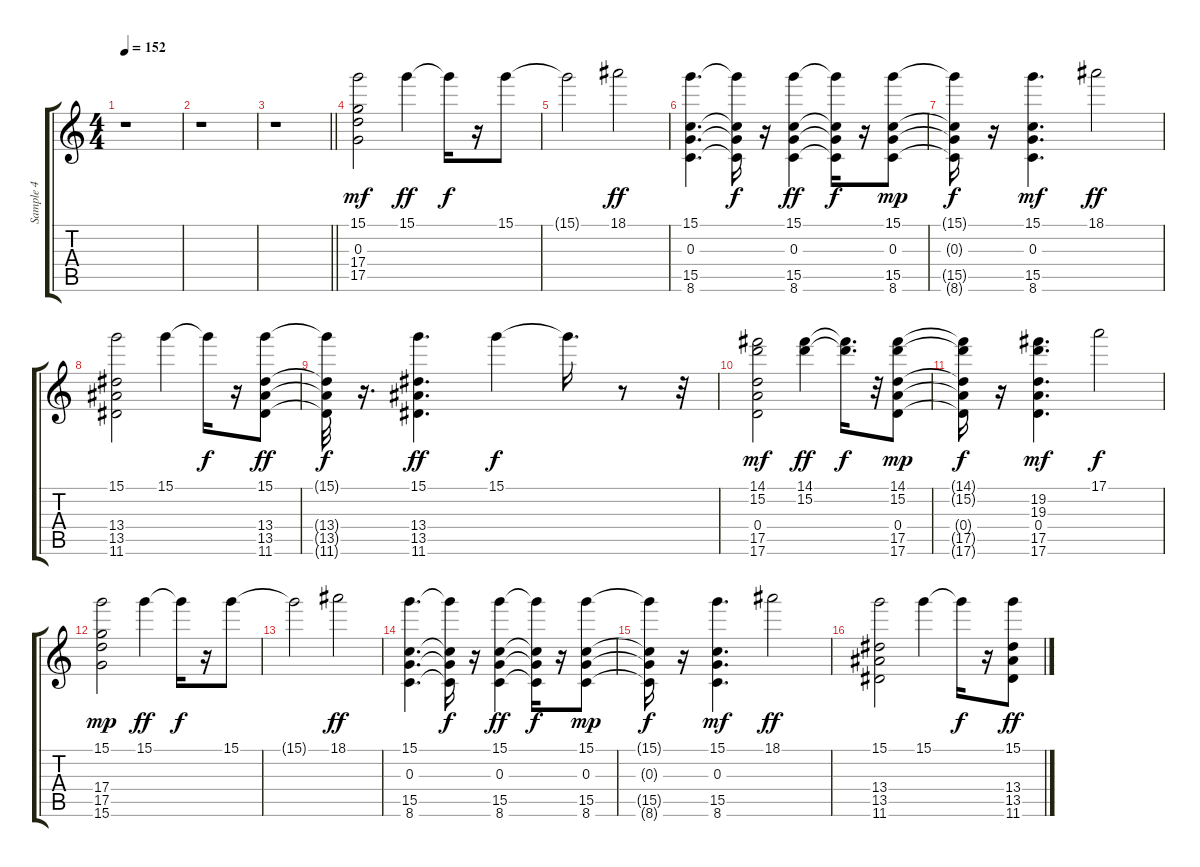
\track ("Sample 4" "Sample 4") {instrument synthbass1}
\staff {score tabs}
\tuning (E4 B3 G3 D3 A2 E2) {hide}
\ts (4 4)
\tempo 152
\clef g2
\ks c
r.1{dy f} |
r.1 |
\barLineRight lightlight
r.1 |
\section ("" " ")
(15.1 0.3 17.4 17.5).2{dy mf} 15.1.4{dy ff} 15.1{t}.16{dy f} r.16 15.1.8 |
15.1{t}.2 18.1.2{dy ff} |
(15.1 0.3 15.5 8.6).4{d} (15.1{t} 0.3{t} 15.5{t} 8.6{t}).16{dy f} r.16 (15.1 0.3 15.5 8.6).4{dy ff} (15.1{t} 0.3{t} 15.5{t} 8.6{t}).16{dy f} r.16 (15.1 0.3 15.5 8.6).8{dy mp} |
(15.1{t} 0.3{t} 15.5{t} 8.6{t}).16{dy f} r.16 (15.1 0.3 15.5 8.6).4{d dy mf} 18.1.2{dy ff} |
(15.1 13.4 13.5 11.6).2 15.1.4 15.1{t}.16{dy f} r.16 (15.1 13.4 13.5 11.6).8{dy ff} |
(15.1{t} 13.4{t} 13.5{t} 11.6{t}).32{dy f} r.16{d} (15.1 13.4 13.5 11.6).4{d dy ff} 15.1.4{dy f} 15.1{t}.16{d} r.8 r.32 |
(14.1 15.2 0.4 17.5 17.6).2{dy mf} (14.1 15.2).4{dy ff} (14.1{t} 15.2{t}).16{d dy f} r.32 (14.1 15.2 0.4 17.5 17.6).8{dy mp} |
(14.1{t} 15.2{t} 0.4{t} 17.5{t} 17.6{t}).16{dy f} r.16 (19.2 19.3 0.4 17.5 17.6).4{d dy mf} 17.1.2{dy f} |
(15.1 17.4 17.5 15.6).2{dy mp} 15.1.4{dy ff} 15.1{t}.16{dy f} r.16 15.1.8 |
15.1{t}.2 18.1.2{dy ff} |
(15.1 0.3 15.5 8.6).4{d} (15.1{t} 0.3{t} 15.5{t} 8.6{t}).16{dy f} r.16 (15.1 0.3 15.5 8.6).4{dy ff} (15.1{t} 0.3{t} 15.5{t} 8.6{t}).16{dy f} r.16 (15.1 0.3 15.5 8.6).8{dy mp} |
(15.1{t} 0.3{t} 15.5{t} 8.6{t}).16{dy f} r.16 (15.1 0.3 15.5 8.6).4{d dy mf} 18.1.2{dy ff} |
(15.1 13.4 13.5 11.6).2 15.1.4 15.1{t}.16{dy f} r.16 (15.1 13.4 13.5 11.6).8{dy ff}
